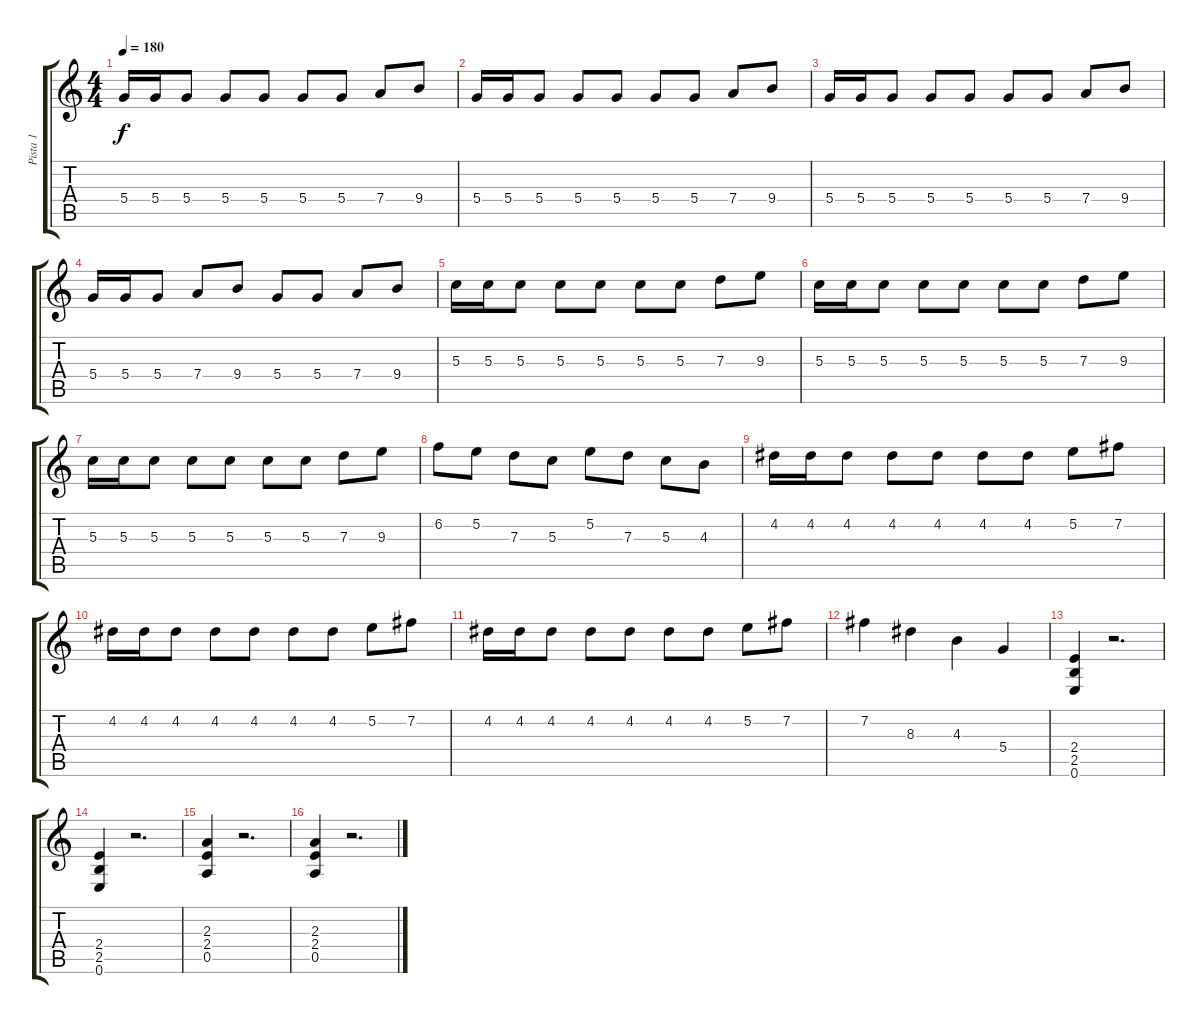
\track ("Pista 1" "Pista 1") {instrument distortionguitar}
\staff {score tabs}
\tuning (E4 B3 G3 D3 A2 E2) {hide}
\ts (4 4)
\tempo 180
\clef g2
\ks c
5.4.16{dy f} 5.4.16 5.4.8 5.4.8 5.4.8 5.4.8 5.4.8 7.4.8 9.4.8 |
5.4.16 5.4.16 5.4.8 5.4.8 5.4.8 5.4.8 5.4.8 7.4.8 9.4.8 |
5.4.16 5.4.16 5.4.8 5.4.8 5.4.8 5.4.8 5.4.8 7.4.8 9.4.8 |
5.4.16 5.4.16 5.4.8 7.4.8 9.4.8 5.4.8 5.4.8 7.4.8 9.4.8 |
5.3.16 5.3.16 5.3.8 5.3.8 5.3.8 5.3.8 5.3.8 7.3.8 9.3.8 |
5.3.16 5.3.16 5.3.8 5.3.8 5.3.8 5.3.8 5.3.8 7.3.8 9.3.8 |
5.3.16 5.3.16 5.3.8 5.3.8 5.3.8 5.3.8 5.3.8 7.3.8 9.3.8 |
6.2.8 5.2.8 7.3.8 5.3.8 5.2.8 7.3.8 5.3.8 4.3.8 |
4.2.16 4.2.16 4.2.8 4.2.8 4.2.8 4.2.8 4.2.8 5.2.8 7.2.8 |
4.2.16 4.2.16 4.2.8 4.2.8 4.2.8 4.2.8 4.2.8 5.2.8 7.2.8 |
4.2.16 4.2.16 4.2.8 4.2.8 4.2.8 4.2.8 4.2.8 5.2.8 7.2.8 |
7.2.4 8.3.4 4.3.4 5.4.4 |
(2.4 2.5 0.6).4 r.2{d} |
(2.4 2.5 0.6).4 r.2{d} |
(2.3 2.4 0.5).4 r.2{d} |
(2.3 2.4 0.5).4 r.2{d}
